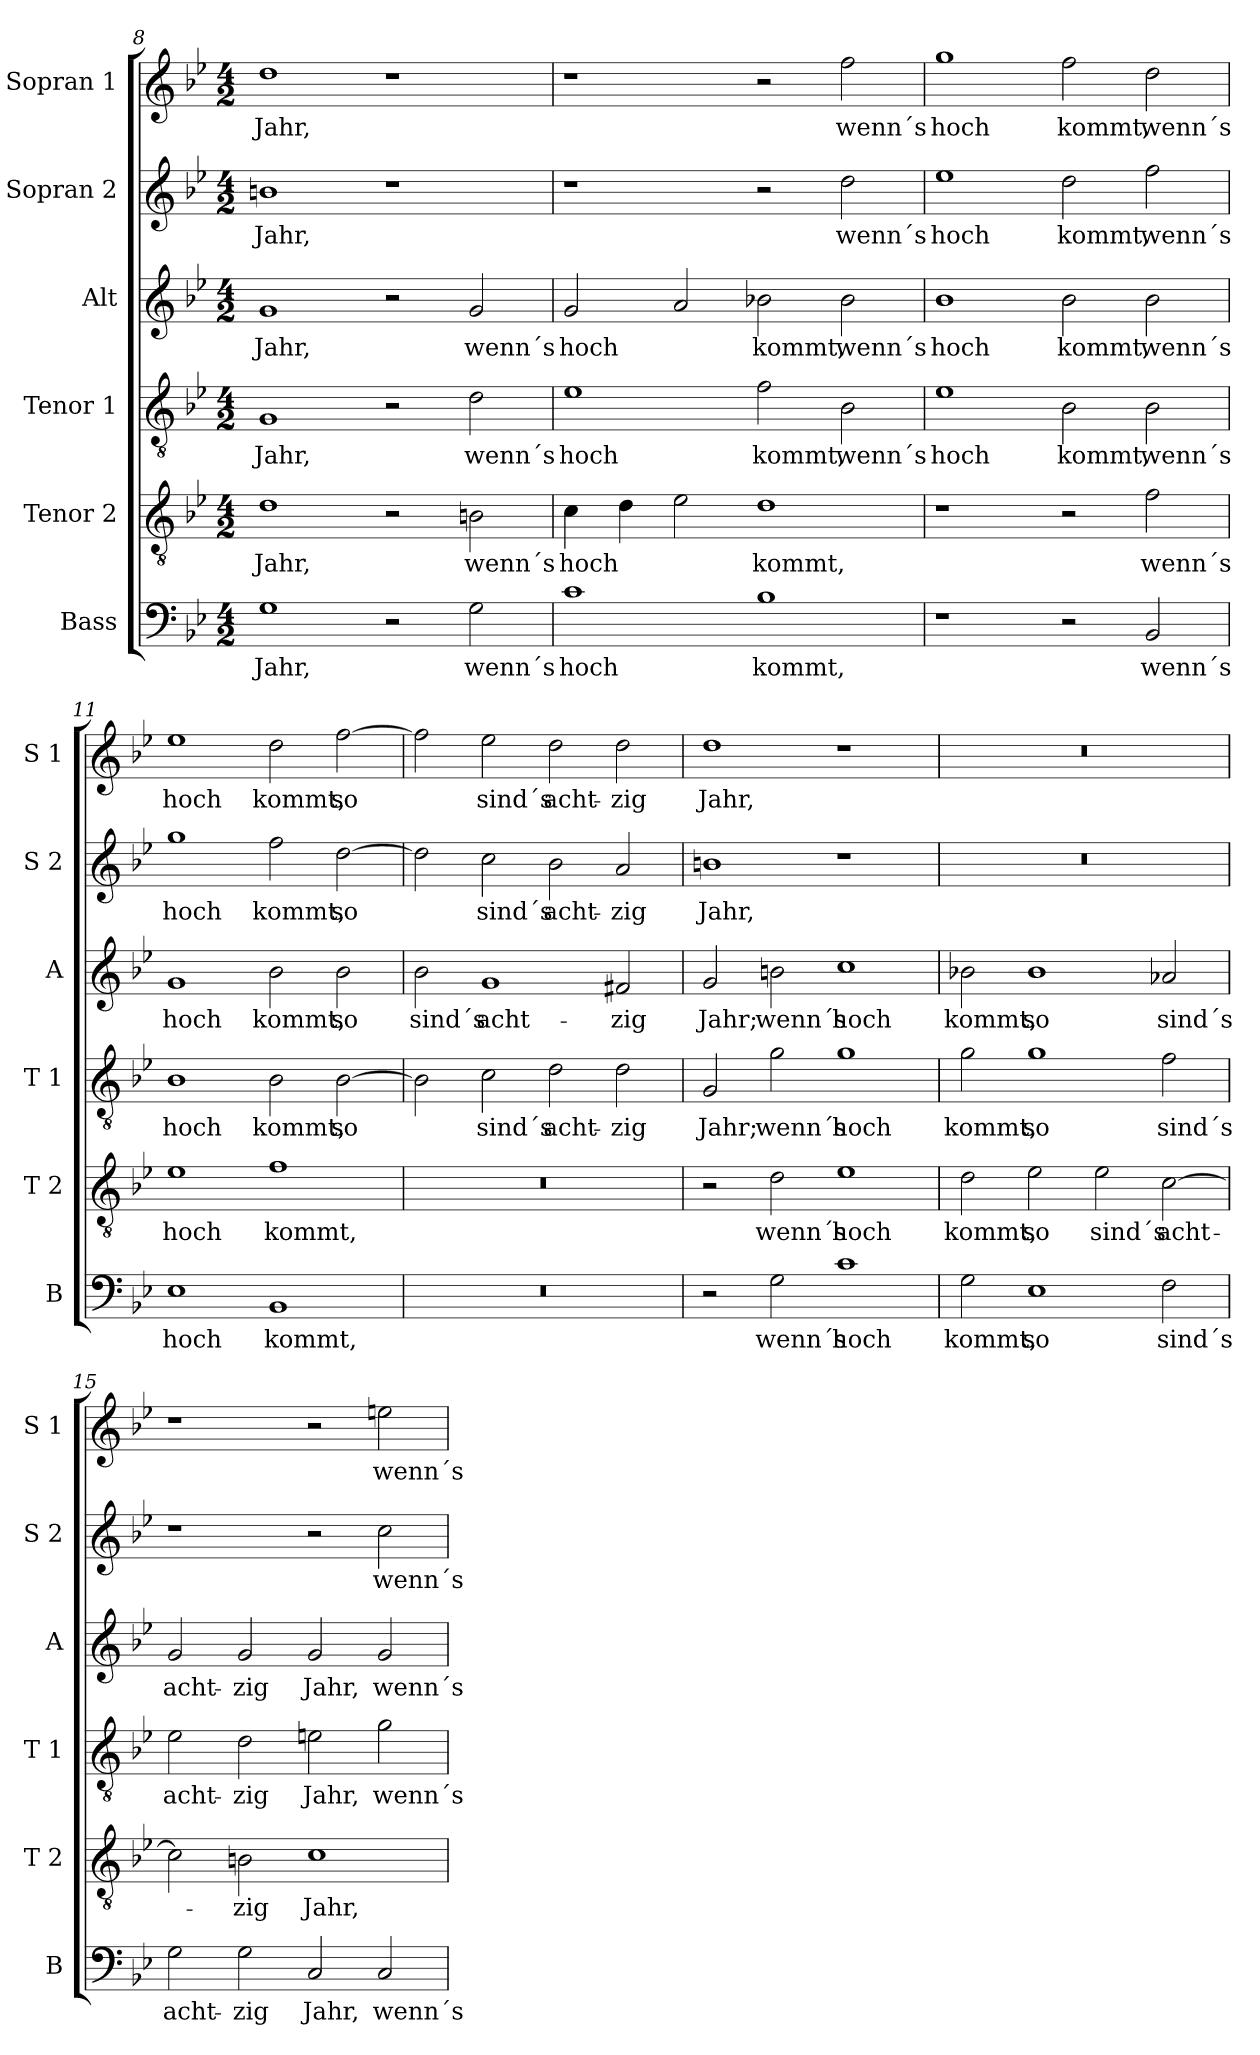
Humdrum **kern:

**kern	**text	**kern	**text	**kern	**text	**kern	**text	**kern	**text	**kern	**text
*part6	*part6	*part5	*part5	*part4	*part4	*part3	*part3	*part2	*part2	*part1	*part1
*staff6	*staff6	*staff5	*staff5	*staff4	*staff4	*staff3	*staff3	*staff2	*staff2	*staff1	*staff1
*I"Bass	*	*I"Tenor 2	*	*I"Tenor 1	*	*I"Alt	*	*I"Sopran 2	*	*I"Sopran 1	*
*I'B	*	*I'T 2	*	*I'T 1	*	*I'A	*	*I'S 2	*	*I'S 1	*
*clefF4	*	*clefGv2	*	*clefGv2	*	*clefG2	*	*clefG2	*	*clefG2	*
*k[b-e-]	*	*k[b-e-]	*	*k[b-e-]	*	*k[b-e-]	*	*k[b-e-]	*	*k[b-e-]	*
*M4/2	*	*M4/2	*	*M4/2	*	*M4/2	*	*M4/2	*	*M4/2	*
=8	=8	=8	=8	=8	=8	=8	=8	=8	=8	=8	=8
1G	Jahr,	1d	Jahr,	1G	Jahr,	1g	Jahr,	1bn	Jahr,	1dd	Jahr,
2r	.	2r	.	2r	.	2r	.	1r	.	1r	.
2G\	wenn´s	2Bn\	wenn´s	2d\	wenn´s	2g/	wenn´s	.	.	.	.
=9	=9	=9	=9	=9	=9	=9	=9	=9	=9	=9	=9
1c	hoch	4c\	hoch	1e-	hoch	2g/	hoch	1r	.	1r	.
.	.	4d\	.	.	.	.	.	.	.	.	.
.	.	2e-\	.	.	.	2a/	.	.	.	.	.
1B-	kommt,	1d	kommt,	2f\	kommt,	2b-X\	kommt,	2r	.	2r	.
.	.	.	.	2B-\	wenn´s	2b-\	wenn´s	2dd\	wenn´s	2ff\	wenn´s
=10	=10	=10	=10	=10	=10	=10	=10	=10	=10	=10	=10
1r	.	1r	.	1e-	hoch	1b-	hoch	1ee-	hoch	1gg	hoch
2r	.	2r	.	2B-\	kommt,	2b-\	kommt,	2dd\	kommt,	2ff\	kommt,
2BB-/	wenn´s	2f\	wenn´s	2B-\	wenn´s	2b-\	wenn´s	2ff\	wenn´s	2dd\	wenn´s
!!LO:LB:g=z
=11	=11	=11	=11	=11	=11	=11	=11	=11	=11	=11	=11
1E-	hoch	1e-	hoch	1B-	hoch	1g	hoch	1gg	hoch	1ee-	hoch
1BB-	kommt,	1f	kommt,	2B-\	kommt,	2b-\	kommt,	2ff\	kommt,	2dd\	kommt,
.	.	.	.	[2B-\	-so	2b-\	so	[2dd\	-so	[2ff\	-so
=12	=12	=12	=12	=12	=12	=12	=12	=12	=12	=12	=12
0r	.	0r	.	2B-\]	.	2b-\	sind´s	2dd\]	.	2ff\]	.
.	.	.	.	2c\	sind´s	1g	acht-	2cc\	sind´s	2ee-\	sind´s
.	.	.	.	2d\	acht-	.	.	2b-\	acht-	2dd\	acht-
.	.	.	.	2d\	zig	2f#X/	zig	2a/	zig	2dd\	zig
=13	=13	=13	=13	=13	=13	=13	=13	=13	=13	=13	=13
2r	.	2r	.	2G/	Jahr;	2g/	Jahr;	1bn	Jahr,	1dd	Jahr,
2G\	wenn´s	2d\	wenn´s	2g\	wenn´s	2bn\	wenn´s	.	.	.	.
1c	hoch	1e-	hoch	1g	hoch	1cc	hoch	1r	.	1r	.
=14	=14	=14	=14	=14	=14	=14	=14	=14	=14	=14	=14
2G\	kommt,	2d\	kommt,	2g\	kommt,	2b-X\	kommt,	0r	.	0r	.
1E-	so	2e-\	so	1g	so	1b-	so	.	.	.	.
.	.	2e-\	sind´s	.	.	.	.	.	.	.	.
2F\	sind´s	[2c\	acht-	2f\	sind´s	2a-X/	sind´s	.	.	.	.
=15	=15	=15	=15	=15	=15	=15	=15	=15	=15	=15	=15
2G\	acht-	2c\]	.	2e-\	acht-	2g/	acht-	1r	.	1r	.
2G\	zig	2Bn\	-zig	2d\	zig	2g/	zig	.	.	.	.
2C/	Jahr,	1c	Jahr,	2en\	Jahr,	2g/	Jahr,	2r	.	2r	.
2C/	wenn´s	.	.	2g\	wenn´s	2g/	wenn´s	2cc\	wenn´s	2een\	wenn´s
=	=	=	=	=	=	=	=	=	=	=	=
*-	*-	*-	*-	*-	*-	*-	*-	*-	*-	*-	*-
